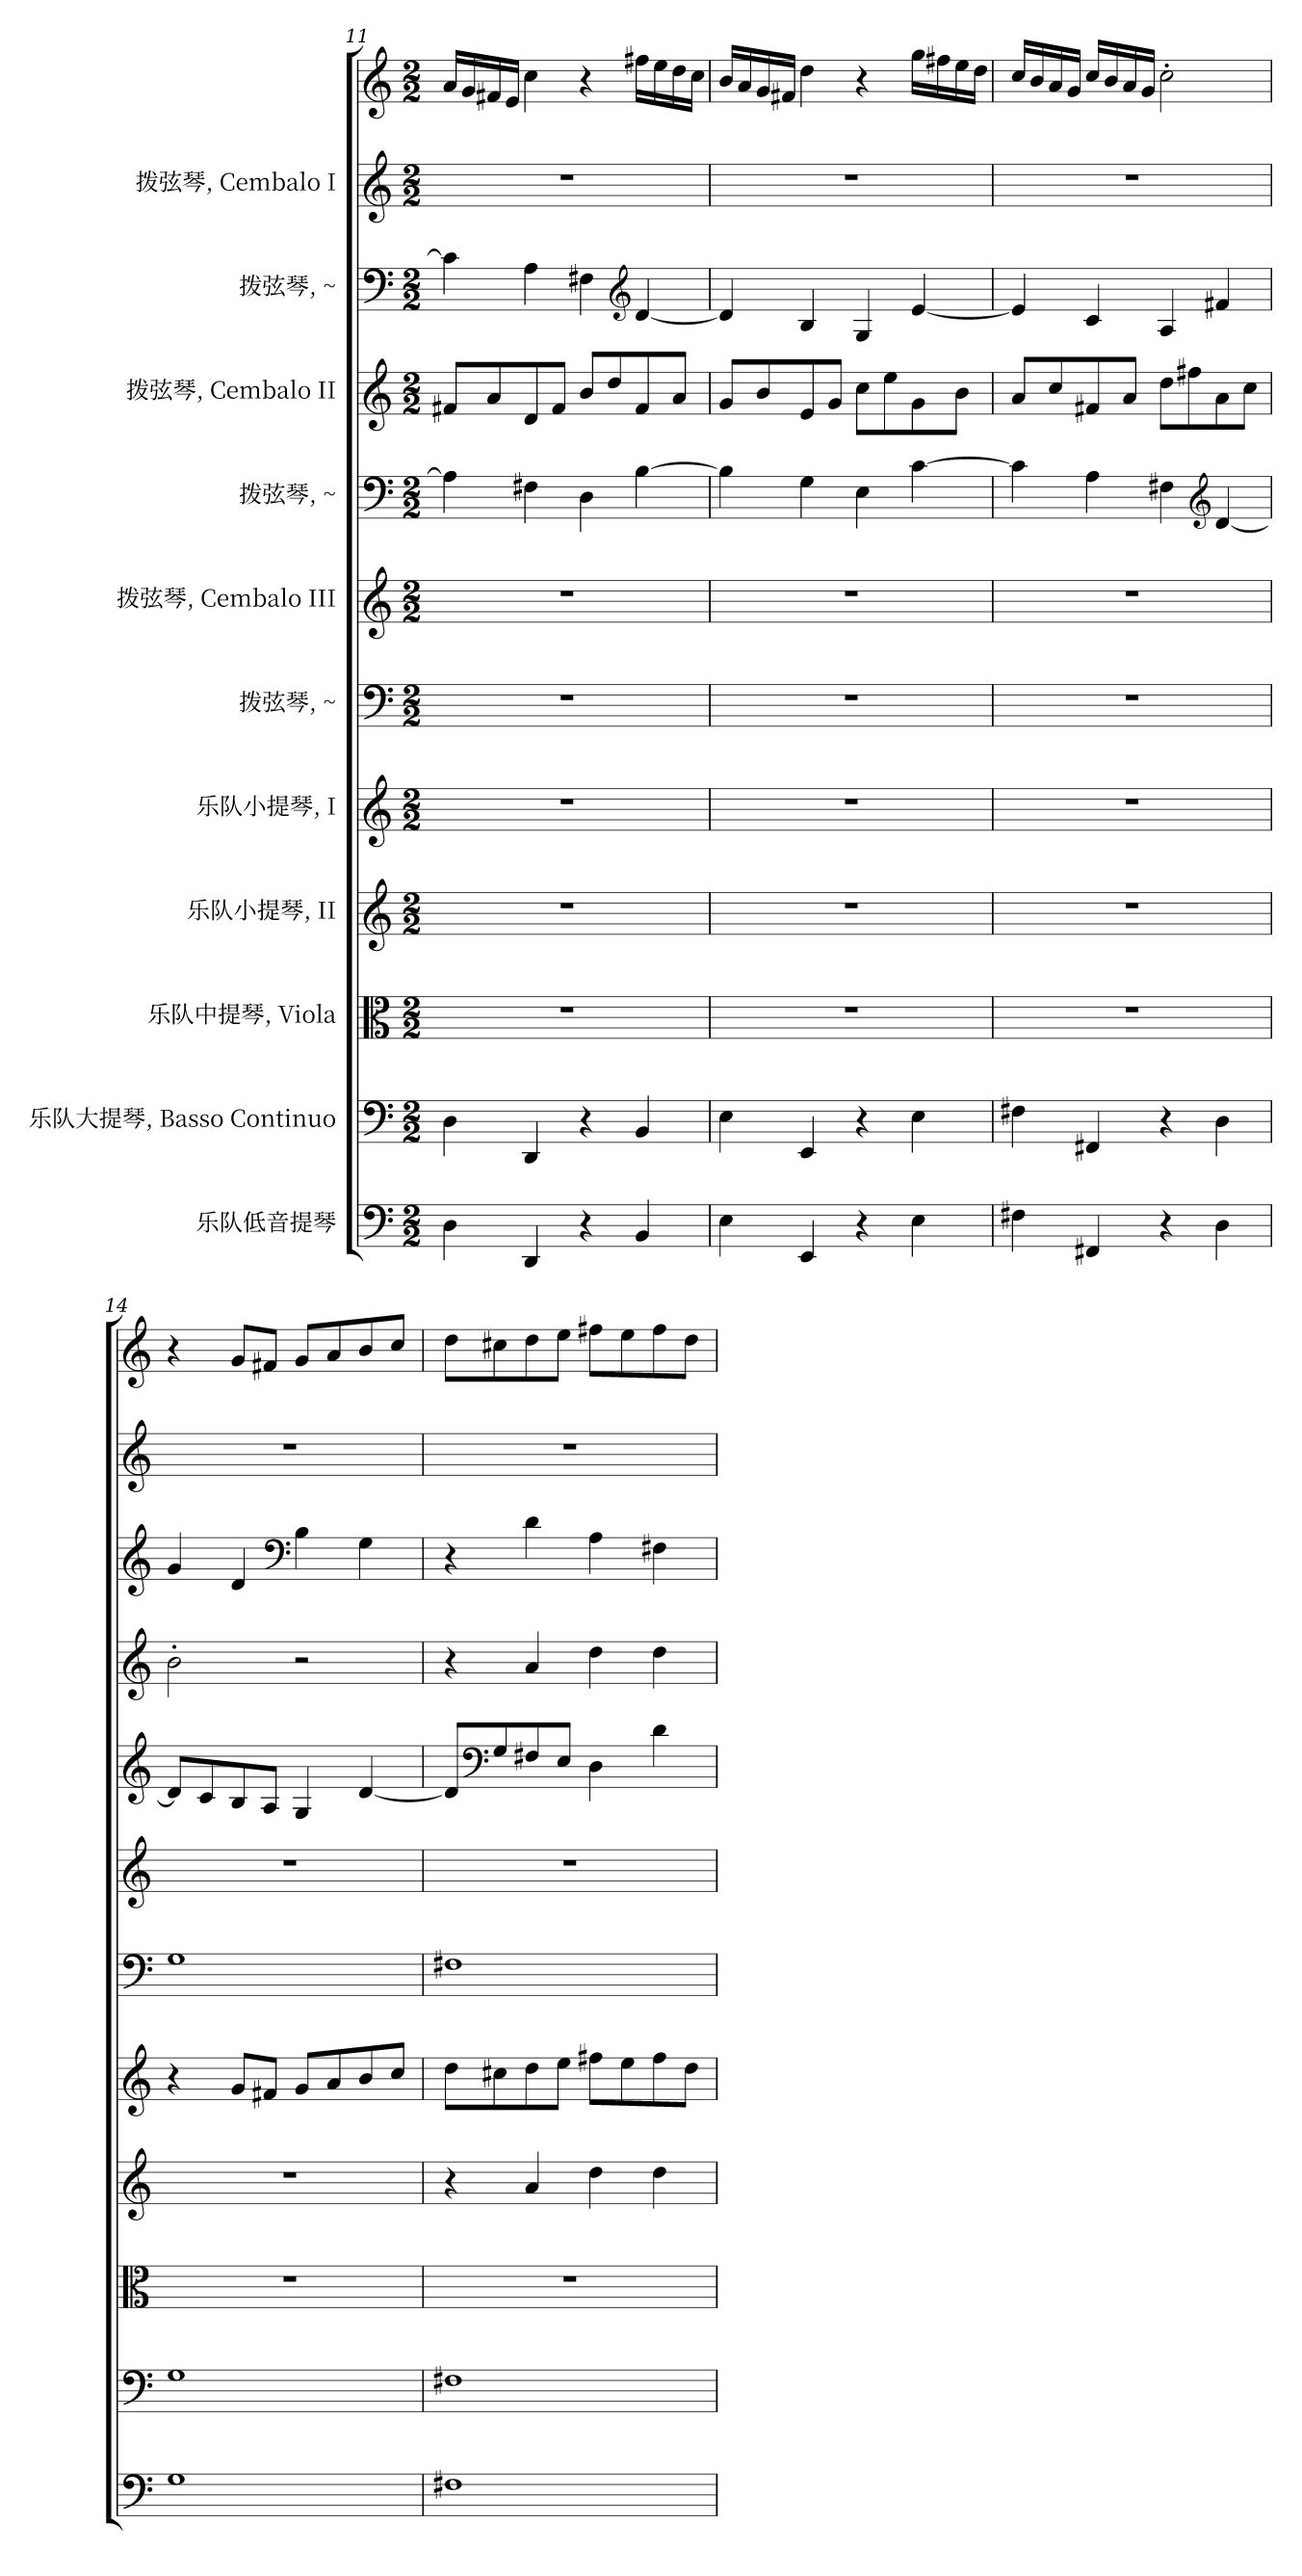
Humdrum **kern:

**kern	**kern	**kern	**kern	**kern	**kern	**kern	**kern	**kern	**kern	**kern	**kern
*part11	*part10	*part9	*part8	*part7	*part6	*part5	*part4	*part3	*part2	*part1	*part1
*staff12	*staff11	*staff10	*staff9	*staff8	*staff7	*staff6	*staff5	*staff4	*staff3	*staff2	*staff1
*I"乐队低音提琴	*I"乐队大提琴, Basso Continuo	*I"乐队中提琴, Viola	*I"乐队小提琴, II	*I"乐队小提琴, I	*I"拨弦琴, ~	*I"拨弦琴, Cembalo III	*I"拨弦琴, ~	*I"拨弦琴, Cembalo II	*I"拨弦琴, ~	*I"拨弦琴, Cembalo I	*
!!LO:PB:g=z
*clefF4	*clefF4	*clefC3	*clefG2	*clefG2	*clefF4	*clefG2	*clefF4	*clefG2	*clefF4	*clefG2	*clefG2
*ITrd7c12	*	*	*	*	*	*	*	*	*	*	*
*k[]	*k[]	*k[]	*k[]	*k[]	*k[]	*k[]	*k[]	*k[]	*k[]	*k[]	*k[]
*M2/2	*M2/2	*M2/2	*M2/2	*M2/2	*M2/2	*M2/2	*M2/2	*M2/2	*M2/2	*M2/2	*M2/2
=11	=11	=11	=11	=11	=11	=11	=11	=11	=11	=11	=11
4DD\	4D\	1r	1r	1r	1r	1r	4A\]	8f#X/L	4c\]	1r	16a/LL
.	.	.	.	.	.	.	.	.	.	.	16g/
.	.	.	.	.	.	.	.	8a/	.	.	16f#X/
.	.	.	.	.	.	.	.	.	.	.	16e/JJ
4DDD/	4DD/	.	.	.	.	.	4F#X\	8d/	4A\	.	4cc\
.	.	.	.	.	.	.	.	8f#/J	.	.	.
4r	4r	.	.	.	.	.	4D\	8b/L	4F#X\	.	4r
.	.	.	.	.	.	.	.	8dd/	.	.	.
*	*	*	*	*	*	*	*	*	*clefG2	*	*
4BBB/	4BB/	.	.	.	.	.	[4B\	8f#/	[4d/	.	16ff#X\LL
.	.	.	.	.	.	.	.	.	.	.	16ee\
.	.	.	.	.	.	.	.	8a/J	.	.	16dd\
.	.	.	.	.	.	.	.	.	.	.	16cc\JJ
=12	=12	=12	=12	=12	=12	=12	=12	=12	=12	=12	=12
4EE\	4E\	1r	1r	1r	1r	1r	4B\]	8g/L	4d/]	1r	16b/LL
.	.	.	.	.	.	.	.	.	.	.	16a/
.	.	.	.	.	.	.	.	8b/	.	.	16g/
.	.	.	.	.	.	.	.	.	.	.	16f#X/JJ
4EEE/	4EE/	.	.	.	.	.	4G\	8e/	4B/	.	4dd\
.	.	.	.	.	.	.	.	8g/J	.	.	.
4r	4r	.	.	.	.	.	4E\	8cc\L	4G/	.	4r
.	.	.	.	.	.	.	.	8ee\	.	.	.
4EE\	4E\	.	.	.	.	.	[4c\	8g\	[4e/	.	16gg\LL
.	.	.	.	.	.	.	.	.	.	.	16ff#X\
.	.	.	.	.	.	.	.	8b\J	.	.	16ee\
.	.	.	.	.	.	.	.	.	.	.	16dd\JJ
=13	=13	=13	=13	=13	=13	=13	=13	=13	=13	=13	=13
4FF#X\	4F#X\	1r	1r	1r	1r	1r	4c\]	8a/L	4e/]	1r	16cc/LL
.	.	.	.	.	.	.	.	.	.	.	16b/
.	.	.	.	.	.	.	.	8cc/	.	.	16a/
.	.	.	.	.	.	.	.	.	.	.	16g/JJ
4FFF#X/	4FF#X/	.	.	.	.	.	4A\	8f#X/	4c/	.	16cc/LL
.	.	.	.	.	.	.	.	.	.	.	16b/
.	.	.	.	.	.	.	.	8a/J	.	.	16a/
.	.	.	.	.	.	.	.	.	.	.	16g/JJ
4r	4r	.	.	.	.	.	4F#X\	8dd\L	4A/	.	2cc'\
.	.	.	.	.	.	.	.	8ff#X\	.	.	.
*	*	*	*	*	*	*	*clefG2	*	*	*	*
4DD\	4D\	.	.	.	.	.	[4d/	8a\	4f#X/	.	.
.	.	.	.	.	.	.	.	8cc\J	.	.	.
!!LO:PB:g=z
=14	=14	=14	=14	=14	=14	=14	=14	=14	=14	=14	=14
1GG	1G	1r	1r	4r	1G	1r	8d/L]	2b'\	4g/	1r	4r
.	.	.	.	.	.	.	8c/	.	.	.	.
.	.	.	.	8g/L	.	.	8B/	.	4d/	.	8g/L
.	.	.	.	8f#X/J	.	.	8A/J	.	.	.	8f#X/J
*	*	*	*	*	*	*	*	*	*clefF4	*	*
.	.	.	.	8g/L	.	.	4G/	2r	4B\	.	8g/L
.	.	.	.	8a/	.	.	.	.	.	.	8a/
.	.	.	.	8b/	.	.	[4d/	.	4G\	.	8b/
.	.	.	.	8cc/J	.	.	.	.	.	.	8cc/J
=15	=15	=15	=15	=15	=15	=15	=15	=15	=15	=15	=15
1FF#X	1F#X	1r	4r	8dd\L	1F#X	1r	8d/L]	4r	4r	1r	8dd\L
*	*	*	*	*	*	*	*clefF4	*	*	*	*
.	.	.	.	8cc#X\	.	.	8G/	.	.	.	8cc#X\
.	.	.	4a/	8dd\	.	.	8F#X/	4a/	4d\	.	8dd\
.	.	.	.	8ee\J	.	.	8E/J	.	.	.	8ee\J
.	.	.	4dd\	8ff#X\L	.	.	4D\	4dd\	4A\	.	8ff#X\L
.	.	.	.	8ee\	.	.	.	.	.	.	8ee\
.	.	.	4dd\	8ff#\	.	.	4d\	4dd\	4F#X\	.	8ff#\
.	.	.	.	8dd\J	.	.	.	.	.	.	8dd\J
=	=	=	=	=	=	=	=	=	=	=	=
*-	*-	*-	*-	*-	*-	*-	*-	*-	*-	*-	*-
